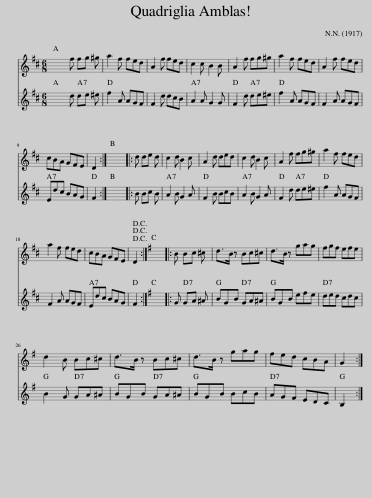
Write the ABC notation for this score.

X:1
%%score 1 2
L:1/8
M:6/8
I:linebreak $
K:D
V:1 treble
V:2 treble
V:1
 x6 | f fg ^g | a2 f fed | A2 f fed | c2 c B2 B | %5
 A2 f fg^g | a2 f fed | A2 f fed |$ cBA GFE | D2 :| %10
 x6 |: d de d | c2 d B2 c | A2 d ded | c2 d B2 c | %15
 A2 f fg^g | a2 f fed |$ a2 f fed | cBA GFE | D2!D.C.! :| %20
[K:G] x6 |: B Bc ^c | d>B z Bc^c | d>B z gag | fgf efe |$ %25
 d2 B Bc^c | d>B z Bc^c | d>B z gag | fed cBA | G2 :| %30
V:2
 x6 | d de ^e | f2 A AGF | F2 d dcB | A2 A G2 G | %5
 F2 d de^e | f2 A AGF | F2 A AGF |$ Edc BAG | F2 :| %10
 x6 |: B Bc B | A2 B G2 A | F2 B BcB | A2 B G2 A | %15
 F2 d de^e | f2 A AGF |$ F2 A AGF | Edc BAG | F2 :| %20
[K:G] x6 |: G GA ^A | BGB GA^A | BGB efe | ded cdc |$ %25
 B2 G GA^A | BGB GA^A | BGB BcB | AGF EDC | B,2 :| %30
